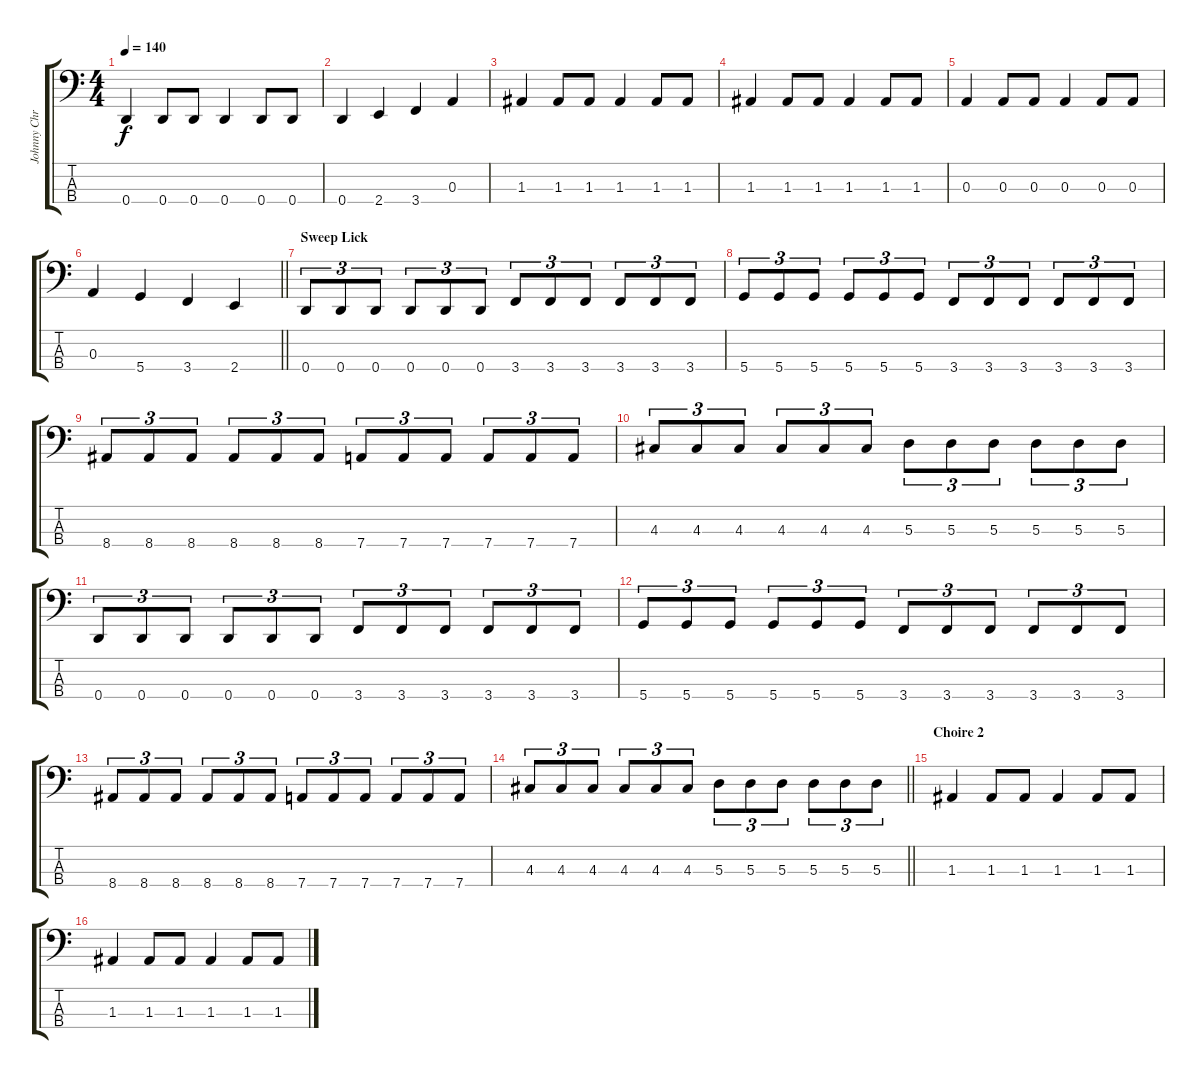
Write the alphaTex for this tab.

\track ("Johnny Christ (Double)" "Johnny Chr") {instrument slapbass1}
\staff {score tabs}
\tuning (G2 D2 A1 D1) {hide}
\ts (4 4)
\tempo 140
\clef f4
\ks c
0.4.4{dy f} 0.4.8 0.4.8 0.4.4 0.4.8 0.4.8 |
0.4.4 2.4.4 3.4.4 0.3.4 |
1.3.4 1.3.8 1.3.8 1.3.4 1.3.8 1.3.8 |
1.3.4 1.3.8 1.3.8 1.3.4 1.3.8 1.3.8 |
0.3.4 0.3.8 0.3.8 0.3.4 0.3.8 0.3.8 |
\barLineRight lightlight
0.3.4 5.4.4 3.4.4 2.4.4 |
\section ("" "Sweep Lick")
0.4.8{tu (3 2)} 0.4.8{tu (3 2)} 0.4.8{tu (3 2)} 0.4.8{tu (3 2)} 0.4.8{tu (3 2)} 0.4.8{tu (3 2)} 3.4.8{tu (3 2)} 3.4.8{tu (3 2)} 3.4.8{tu (3 2)} 3.4.8{tu (3 2)} 3.4.8{tu (3 2)} 3.4.8{tu (3 2)} |
5.4.8{tu (3 2)} 5.4.8{tu (3 2)} 5.4.8{tu (3 2)} 5.4.8{tu (3 2)} 5.4.8{tu (3 2)} 5.4.8{tu (3 2)} 3.4.8{tu (3 2)} 3.4.8{tu (3 2)} 3.4.8{tu (3 2)} 3.4.8{tu (3 2)} 3.4.8{tu (3 2)} 3.4.8{tu (3 2)} |
8.4.8{tu (3 2)} 8.4.8{tu (3 2)} 8.4.8{tu (3 2)} 8.4.8{tu (3 2)} 8.4.8{tu (3 2)} 8.4.8{tu (3 2)} 7.4.8{tu (3 2)} 7.4.8{tu (3 2)} 7.4.8{tu (3 2)} 7.4.8{tu (3 2)} 7.4.8{tu (3 2)} 7.4.8{tu (3 2)} |
4.3.8{tu (3 2)} 4.3.8{tu (3 2)} 4.3.8{tu (3 2)} 4.3.8{tu (3 2)} 4.3.8{tu (3 2)} 4.3.8{tu (3 2)} 5.3.8{tu (3 2)} 5.3.8{tu (3 2)} 5.3.8{tu (3 2)} 5.3.8{tu (3 2)} 5.3.8{tu (3 2)} 5.3.8{tu (3 2)} |
0.4.8{tu (3 2)} 0.4.8{tu (3 2)} 0.4.8{tu (3 2)} 0.4.8{tu (3 2)} 0.4.8{tu (3 2)} 0.4.8{tu (3 2)} 3.4.8{tu (3 2)} 3.4.8{tu (3 2)} 3.4.8{tu (3 2)} 3.4.8{tu (3 2)} 3.4.8{tu (3 2)} 3.4.8{tu (3 2)} |
5.4.8{tu (3 2)} 5.4.8{tu (3 2)} 5.4.8{tu (3 2)} 5.4.8{tu (3 2)} 5.4.8{tu (3 2)} 5.4.8{tu (3 2)} 3.4.8{tu (3 2)} 3.4.8{tu (3 2)} 3.4.8{tu (3 2)} 3.4.8{tu (3 2)} 3.4.8{tu (3 2)} 3.4.8{tu (3 2)} |
8.4.8{tu (3 2)} 8.4.8{tu (3 2)} 8.4.8{tu (3 2)} 8.4.8{tu (3 2)} 8.4.8{tu (3 2)} 8.4.8{tu (3 2)} 7.4.8{tu (3 2)} 7.4.8{tu (3 2)} 7.4.8{tu (3 2)} 7.4.8{tu (3 2)} 7.4.8{tu (3 2)} 7.4.8{tu (3 2)} |
\barLineRight lightlight
4.3.8{tu (3 2)} 4.3.8{tu (3 2)} 4.3.8{tu (3 2)} 4.3.8{tu (3 2)} 4.3.8{tu (3 2)} 4.3.8{tu (3 2)} 5.3.8{tu (3 2)} 5.3.8{tu (3 2)} 5.3.8{tu (3 2)} 5.3.8{tu (3 2)} 5.3.8{tu (3 2)} 5.3.8{tu (3 2)} |
\section ("" "Choire 2")
1.3.4 1.3.8 1.3.8 1.3.4 1.3.8 1.3.8 |
1.3.4 1.3.8 1.3.8 1.3.4 1.3.8 1.3.8
